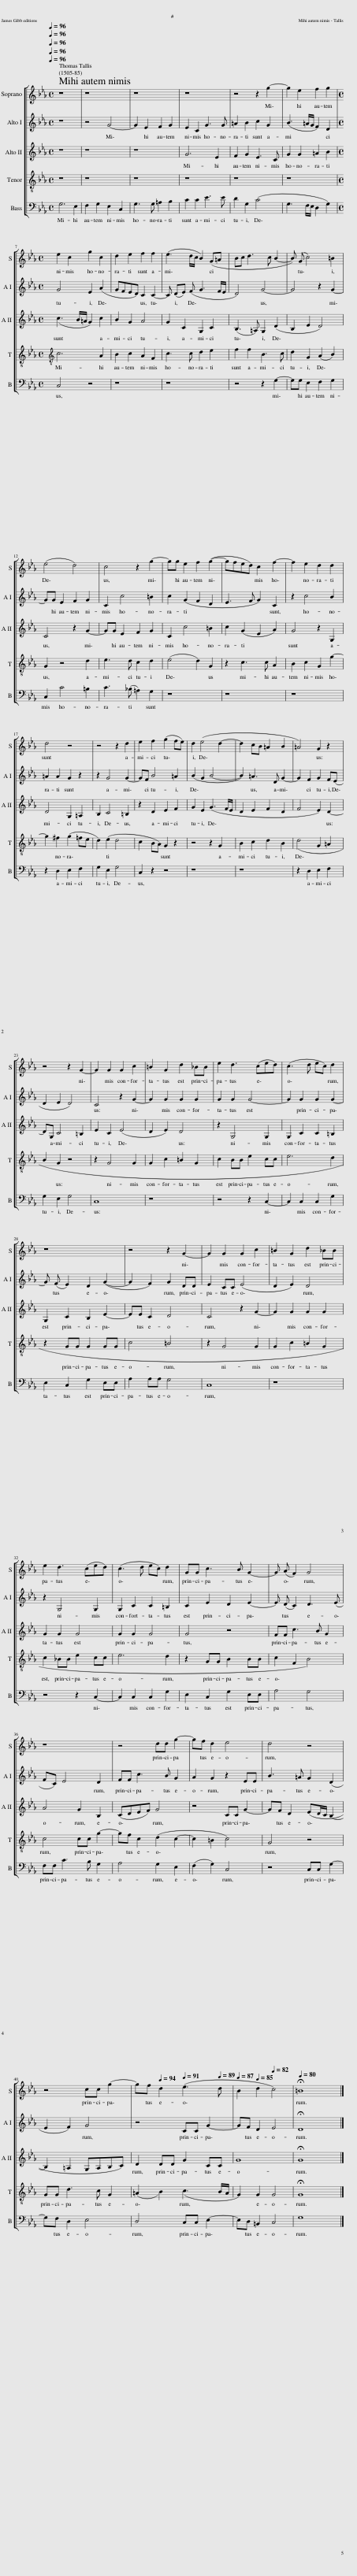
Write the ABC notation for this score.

X:1
%%score [ 1 2 3 4 5 ]
L:1/8
Q:1/4=96
M:4/4
I:linebreak $
K:Eb
V:1 treble
V:2 treble
V:3 treble
V:4 treble-8
V:5 bass
V:1
 z8 | z8 | z8 | z8 | z4 z2 g2- | %5
 g2 e2 f2 g2 |$[M:4/4] e2 c2 g2 c2 | d2 e2 f2 f2 | (e3 d/c/ B2) (G=A | Bc d3 c B2- | %10
 B) (G c4) =B2 |$ (e4 d4) | c4 z2 g2- | gg e2 f2 (g2- | gfed) c2 f2- | %15
 f2 e2 d2 d2 |$ d4 z4 | z4 z2 d2 | e2 f2 (g2 fe) | d2 (e4 d2- | %20
 d2 cB =A2 B2 | =A4) G2 z2 |$ z4 z2 G2- | G2 G2 G2 c2 | =B2 G2 d2 _BB | %25
 e2 d3 (ced) | (c3 d ec) d2 |$ z8 | z4 z2 G2- | G2 G2 G2 c2 | %30
 =B2 G2 d2 _BB |$ e2 d3 (ced) | (c3 d ec) d2 | GG c3 B G2- | G (A F2) G4 |$ %35
 z8 | z4 dd g2- | gf d2 e4 | d4 z4 |$ z4 cc g2- | %40
 gf[Q:1/4=94] d2[Q:1/4=91] (e3[Q:1/4=89] d |[Q:1/4=87] B2[Q:1/4=85] d2[Q:1/4=82] c4) |[Q:1/4=80] !fermata!=B8 |] %43
V:2
 z8 | z4 G4- | G2 E2 F2 G2 | E2 C2 G3 G | =A2 B2 c2 G2 | %5
 (B3 =A/G/ F2) D2 |$[M:4/4] G4 E2 (A2 | GFED) C2 C2- | C (DE) (F G3 F/E/ | D4) G4- | %10
 G4 z2 G2- |$ GG E2 F2 G2 | C2 c4 =B2 | c2 (G2 F2 D2 | E3 F G2) C2 | %15
 z2 c4 B2 |$ =A2 A2 G2 z2 | z2 G4 G2- | GF B4 =A2 | (B2 G2 B4- | %20
 B2) =A3 D G2- | G2 F2 G2 F(E |$ D2 E2 D4) | C4 z2 G2- | G2 G2 G2 G2 | %25
 G2 G2 G4- | G2 G2 G2 G2- |$ G (F E2) D2 (G2- | G2 F2) G2 DD | E2 CC (E4 | %30
 D2 E2) D4 |$ z2 G,4 G,2 | G,2 C2 C2 =B,2 | C2 E2 D2 E2- | E (D C2) D3 (E |$ %35
 FC) E4 D2 | FF c3 B G2 | A2 G2 z2 EE | B3 =A G2 (D2 |$ E2 F2) G4 | %40
 z4 CC G2- | GF D2 E4 | !fermata!D8 |] %43
V:3
 z8 | z8 | z8 | G6 E2 | F2 G2 E3 C | %5
 G2 G2 =A2 B2 |$[M:4/4] (c3 B/=A/ G2) c2 | B2 G2 A4 | G2 C2 G,2 C2 | (B,3 =A,) G,2 (D2 | %10
 B,2 E2 D4) |$ C4 z2 G2- | GG E2 F2 G2 | C2 c4 =B2 | c2 (G2 E2 A2) | %15
 G4 z2 G,2 |$ D4 G,2 =A,2 | B,2 C4 =B,2 | z2 D2 E2 F2 | G2 E2 (G3 F/E/ | %20
 D2 E2 F2 D2 | F4 E2) D2- |$ DG, C4 =B,2 | E2 C2 (E4 | D2 E2) D4 | %25
 z2 G,4 G,2 | G,2 C2 C2 =B,2 |$ G,2 C2 B,2 E2- | EE C2 D4 | C4 z2 G2- | %30
 G2 G2 G2 G2 |$ G2 G2 G4 | G2 G2 G4 | G4 z4 | FF c3 B G2 |$ %35
 A4 G2 B,2 | (CDEF) G4 | z4 CC G2- | GF D2 (ED/C/ B,2- |$ B,2 =A,2 G,A,B,C) | %40
 D2 DD G2 CC | G8 | !fermata!G8 |] %43
V:4
 z8 | z8 | z8 | z8 | z8 | %5
 z8 |$[M:4/4][K:treble-8] c6 A2 | B2 c2 A2 F2 | c3 c d2 e2 | f2 f2 B3 c | %10
 d2 G2 (A2 B2) |$ G2 z4 d2 | e3 d c2 d2 | (e4 d2) G2 | z2 c3 c A2 | %15
 B2 c2 G2 g2- |$ g2 ^f2 (g2 =fe | d2) (e2 d4 | c2 BA) G2 z2 | z4 z2 G2 | %20
 B2 c2 d2 B2 | (d4 G2 =A2 |$ B2 G2 z4 | z2 G4 G2 | G2 c2 =B2 G2 | %25
 c2 BB e2 cc | e6 d2 |$ z2 GG G2 GG | c4 =B4 | z2 G4 G2 | %30
 G2 c2 =B2 G2 |$ c2 _BB e2 cc | e6 d2 | z2 GG B2 BB | c2 F2 B4) |$ %35
 c4 cc g2- | gf c2 (d2 c2- | c2 =B2 c4) | G4 z4 |$ GG d3 c G2 | %40
 (=A2 B2) (c3 B/A/ | G2) G2 G4 | !fermata!G8 |] %43
V:5
 G,6 E,2 | F,2 G,2 E,2 C,2 | G,3 G, =A,2 B,2 | C2 C2 E3 E | D2 G,2 (C4 | %5
 G,3 F,/E,/ D,2 G,2) |$[M:4/4] C,4 z4 | z8 | z8 | z4 z2 G,2- | %10
 G,G, E,2 F,2 G,2 |$ C,2 C4 =B,2 | C3 (_B, =A,2) G,2 | z8 | z8 | %15
 z8 |$ z2 D,2 E,2 F,2 | G,2 E,2 G,4 | C,2 z2 z4 | z8 | %20
 z8 | z2 D,2 E,2 F,2 |$ G,2 E,2 G,4 | C,8 | z8 | %25
 z4 z2 C,2- | C,2 C,2 C,2 G,2 |$ E,2 C,2 G,2 E,E, | A,2 A,A, G,4 | C,8 | %30
 z8 |$ z4 z2 C,2- | C,2 C,2 C,2 G,2 | E,2 C,2 G,2 E,E, | A,4 G,4 |$ %35
 F,F, C3 B, G,2 | A,4 G,2 E,2 | (F,2 G,2) C,4 | z4 C,C, G,2- |$ G,F, D,2 E,4 | %40
 D,4 C,C, E,2- | E,D, =B,,2 C,4 | G,8 |] %43
